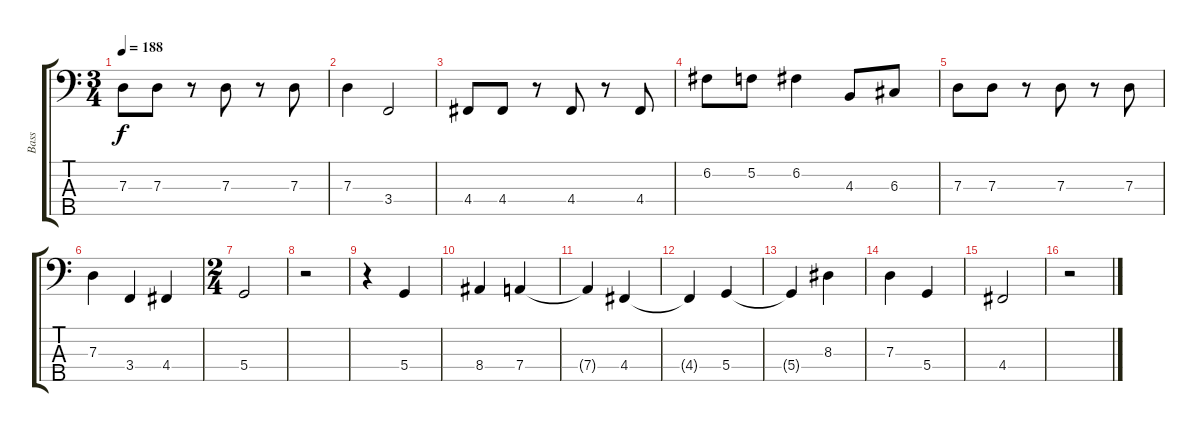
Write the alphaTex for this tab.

\track ("Bass" "Bass") {instrument electricbassfinger}
\staff {score tabs}
\tuning (F2 C2 G1 D1 A0) {hide}
\ts (3 4)
\tempo 188
\clef f4
\ks c
7.3.8{dy f} 7.3.8 r.8 7.3.8 r.8 7.3.8 |
7.3.4 3.4.2 |
4.4.8 4.4.8 r.8 4.4.8 r.8 4.4.8 |
6.2.8 5.2.8 6.2.4 4.3.8 6.3.8 |
7.3.8 7.3.8 r.8 7.3.8 r.8 7.3.8 |
7.3.4 3.4.4 4.4.4 |
\ts (2 4)
5.4.2 |
r.2 |
r.4 5.4.4 |
8.4.4 7.4.4 |
7.4{t}.4 4.4.4 |
4.4{t}.4 5.4.4 |
5.4{t}.4 8.3.4 |
7.3.4 5.4.4 |
4.4.2 |
r.2
